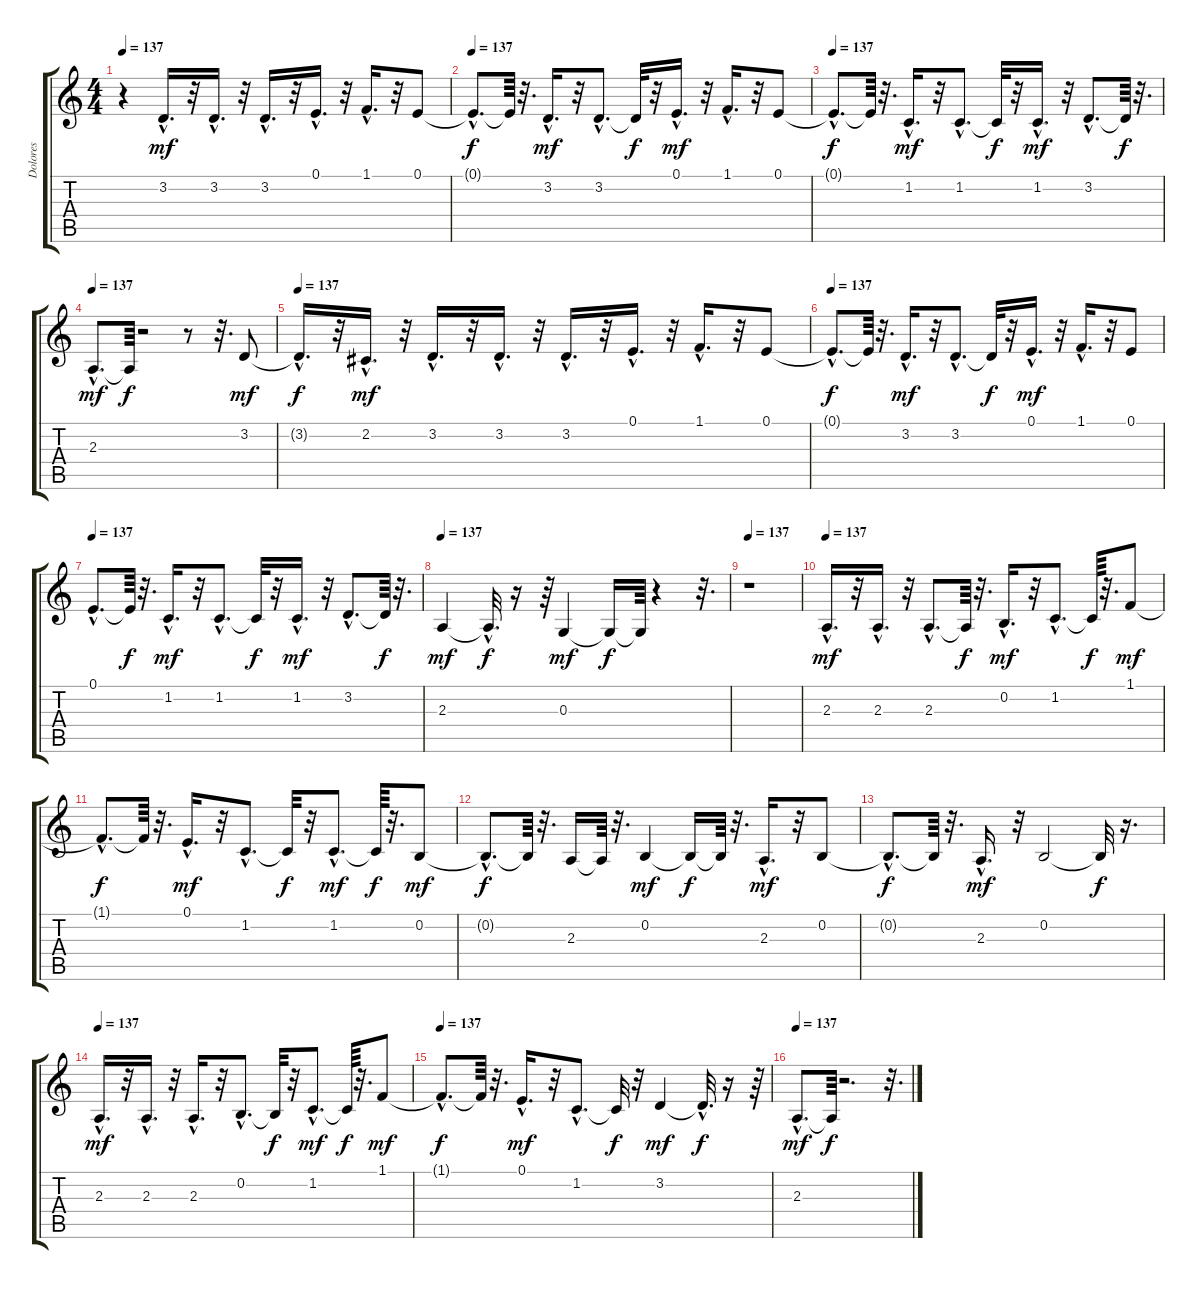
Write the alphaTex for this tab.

\track ("Dolores" "Dolores") {instrument panflute}
\staff {score tabs}
\tuning (E4 B3 G3 D3 A2 E2) {hide}
\ts (4 4)
\tempo 137
\clef g2
\ks c
r.4{dy f} 3.2{hac}.16{d dy mf} r.32 3.2{hac}.16{d} r.32 3.2{hac}.16{d} r.32 0.1{hac}.16{d} r.32 1.1{hac}.16{d} r.32 0.1.8 |
\tempo 137
0.1{hac t}.8{d dy f} 0.1{t}.64 r.32{d} 3.2{hac}.16{d dy mf} r.32 3.2{hac}.8{d} 3.2{t}.32{dy f} r.32 0.1{hac}.16{d dy mf} r.32 1.1{hac}.16{d} r.32 0.1.8 |
\tempo 137
0.1{hac t}.8{d dy f} 0.1{t}.64 r.32{d} 1.2{hac}.16{d dy mf} r.32 1.2{hac}.8{d} 1.2{t}.32{dy f} r.32 1.2{hac}.16{d dy mf} r.32 3.2{hac}.8{d} 3.2{t}.64{dy f} r.32{d} |
\tempo 137
2.3{hac}.8{d dy mf} 2.3{t}.64{dy f} r.2 r.8 r.32{d} 3.2.8{dy mf} |
\tempo 137
3.2{hac t}.16{d dy f} r.32 2.2{hac}.16{d dy mf} r.32 3.2{hac}.16{d} r.32 3.2{hac}.16{d} r.32 3.2{hac}.16{d} r.32 0.1{hac}.16{d} r.32 1.1{hac}.16{d} r.32 0.1.8 |
\tempo 137
0.1{hac t}.8{d dy f} 0.1{t}.64 r.32{d} 3.2{hac}.16{d dy mf} r.32 3.2{hac}.8{d} 3.2{t}.32{dy f} r.32 0.1{hac}.16{d dy mf} r.32 1.1{hac}.16{d} r.32 0.1.8 |
\tempo 137
0.1{hac}.8{d} 0.1{t}.64{dy f} r.32{d} 1.2{hac}.16{d dy mf} r.32 1.2{hac}.8{d} 1.2{t}.32{dy f} r.32 1.2{hac}.16{d dy mf} r.32 3.2{hac}.8{d} 3.2{t}.64{dy f} r.32{d} |
\tempo 137
2.3.4{dy mf} 2.3{hac t}.32{d dy f} r.16 r.64 0.3.4{dy mf} 0.3{t}.16{dy f} 0.3{t}.64 r.4 r.32{d} |
\tempo 137
r.1 |
\tempo 137
2.3{hac}.16{d dy mf} r.32 2.3{hac}.16{d} r.32 2.3{hac}.8{d} 2.3{t}.64{dy f} r.32{d} 0.2{hac}.16{d dy mf} r.32 1.2{hac}.8{d} 1.2{t}.64{dy f} r.32{d} 1.1.8{dy mf} |
1.1{hac t}.8{d dy f} 1.1{t}.64 r.32{d} 0.1{hac}.16{d dy mf} r.32 1.2{hac}.8{d} 1.2{t}.32{dy f} r.32 1.2{hac}.8{d dy mf} 1.2{t}.64{dy f} r.32{d} 0.2.8{dy mf} |
0.2{hac t}.8{d dy f} 0.2{t}.64 r.32{d} 2.3.16 2.3{t}.64 r.32{d} 0.2.4{dy mf} 0.2{t}.16{dy f} 0.2{t}.64 r.32{d} 2.3{hac}.16{d dy mf} r.32 0.2.8 |
0.2{hac t}.8{d dy f} 0.2{t}.64 r.32{d} 2.3{hac}.16{d dy mf} r.32 0.2.2 0.2{t}.32{dy f} r.16{d} |
\tempo 137
2.3{hac}.16{d dy mf} r.32 2.3{hac}.16{d} r.32 2.3{hac}.16{d} r.32 0.2{hac}.8{d} 0.2{t}.32{dy f} r.32 1.2{hac}.8{d dy mf} 1.2{t}.64{dy f} r.32{d} 1.1.8{dy mf} |
\tempo 137
1.1{hac t}.8{d dy f} 1.1{t}.64 r.32{d} 0.1{hac}.16{d dy mf} r.32 1.2{hac}.8{d} 1.2{t}.32{dy f} r.32 3.2.4{dy mf} 3.2{hac t}.32{d dy f} r.16 r.64 |
\tempo 137
2.3{hac}.8{d dy mf} 2.3{t}.64{dy f} r.2{d} r.32{d}
